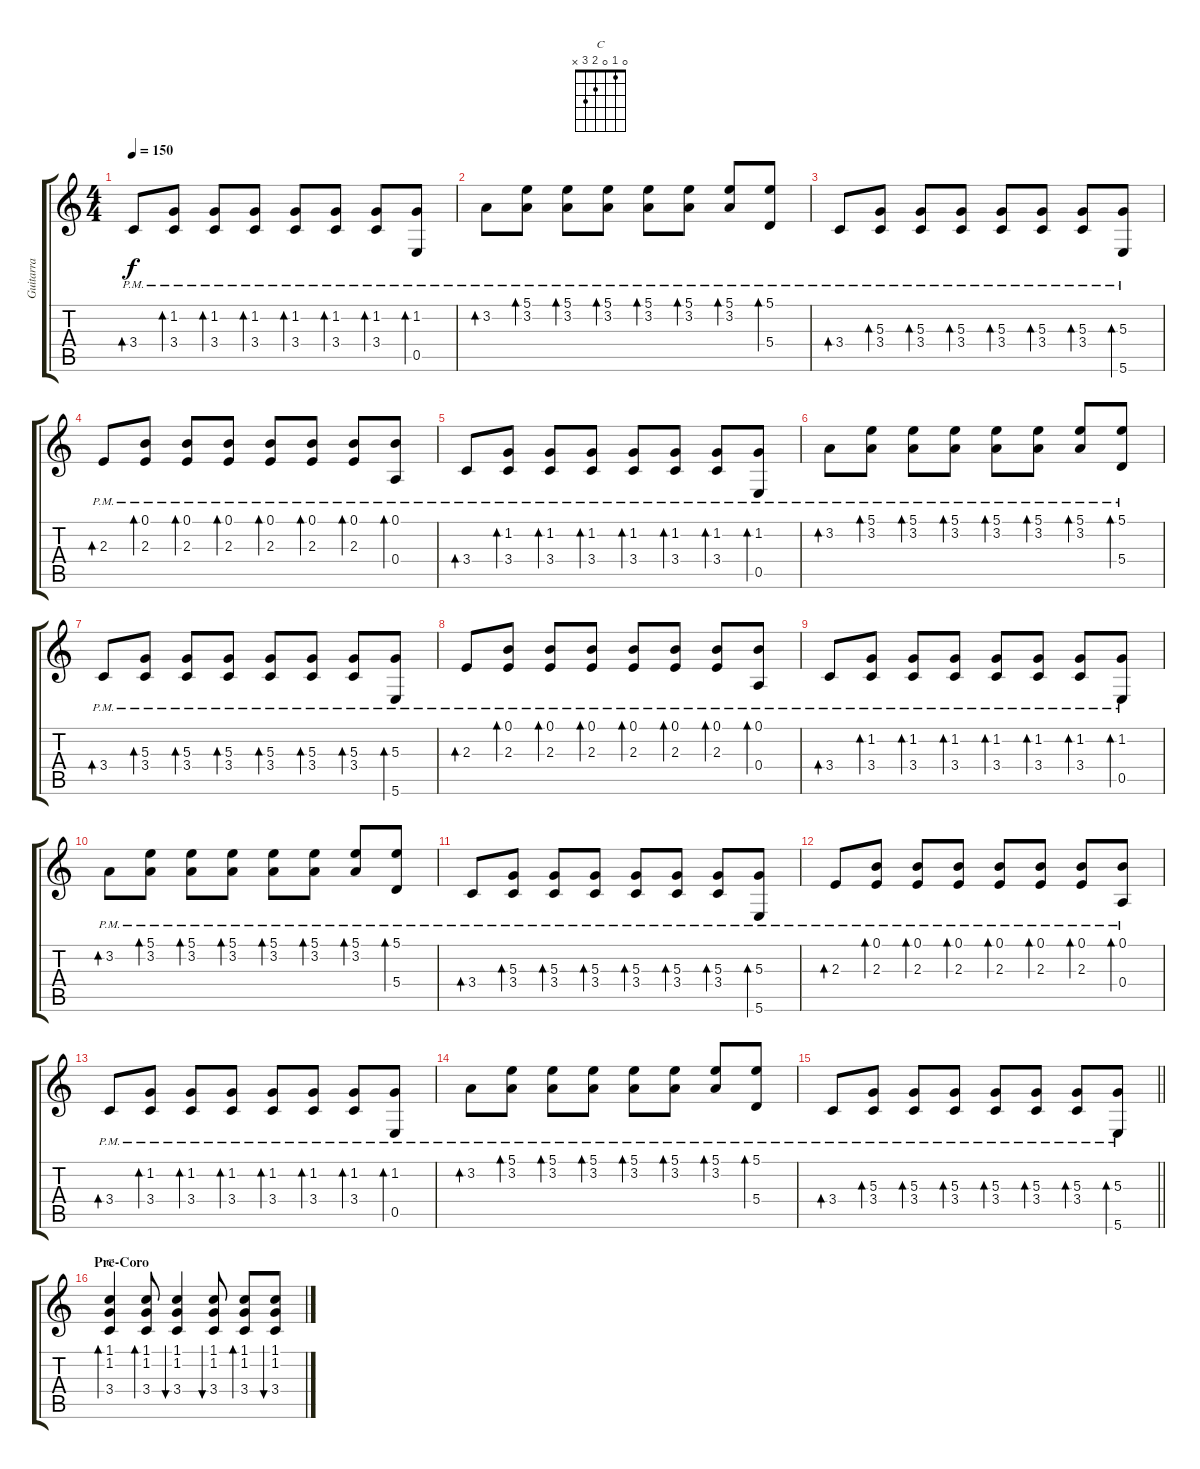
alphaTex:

\track ("Guitarra" "Guitarra") {instrument overdrivenguitar}
\staff {score tabs}
\tuning (B3 Gb3 D3 A2 E2 B1) {hide}
\chord ("C" 0 1 0 2 3 x)
\ts (4 4)
\tempo 150
\clef g2
\ks c
3.4{pm}.8{bd 60 dy f balance 0} (1.2{pm} 3.4{pm}).8{bd 60} (1.2{pm} 3.4{pm}).8{bd 60} (1.2{pm} 3.4{pm}).8{bd 60} (1.2{pm} 3.4{pm}).8{bd 60} (1.2{pm} 3.4{pm}).8{bd 60} (1.2{pm} 3.4{pm}).8{bd 60} (1.2{pm} 0.5{pm}).8{bd 60} |
3.2{pm}.8{bd 60 balance 16} (5.1{pm} 3.2{pm}).8{bd 60} (5.1{pm} 3.2{pm}).8{bd 60} (5.1{pm} 3.2{pm}).8{bd 60} (5.1{pm} 3.2{pm}).8{bd 60} (5.1{pm} 3.2{pm}).8{bd 60} (5.1{pm} 3.2{pm}).8{bd 60} (5.1{pm} 5.4{pm}).8{bd 60} |
3.4{pm}.8{bd 60 balance 0} (5.3{pm} 3.4{pm}).8{bd 60} (5.3{pm} 3.4{pm}).8{bd 60} (5.3{pm} 3.4{pm}).8{bd 60} (5.3{pm} 3.4{pm}).8{bd 60} (5.3{pm} 3.4{pm}).8{bd 60} (5.3{pm} 3.4{pm}).8{bd 60} (5.3{pm} 5.6{pm}).8{bd 60} |
2.3{pm}.8{bd 60 balance 16} (0.1{pm} 2.3{pm}).8{bd 60} (0.1{pm} 2.3{pm}).8{bd 60} (0.1{pm} 2.3{pm}).8{bd 60} (0.1{pm} 2.3{pm}).8{bd 60} (0.1{pm} 2.3{pm}).8{bd 60} (0.1{pm} 2.3{pm}).8{bd 60} (0.1{pm} 0.4{pm}).8{bd 60} |
3.4{pm}.8{bd 60 balance 0} (1.2{pm} 3.4{pm}).8{bd 60} (1.2{pm} 3.4{pm}).8{bd 60} (1.2{pm} 3.4{pm}).8{bd 60} (1.2{pm} 3.4{pm}).8{bd 60} (1.2{pm} 3.4{pm}).8{bd 60} (1.2{pm} 3.4{pm}).8{bd 60} (1.2{pm} 0.5{pm}).8{bd 60} |
3.2{pm}.8{bd 60 balance 16} (5.1{pm} 3.2{pm}).8{bd 60} (5.1{pm} 3.2{pm}).8{bd 60} (5.1{pm} 3.2{pm}).8{bd 60} (5.1{pm} 3.2{pm}).8{bd 60} (5.1{pm} 3.2{pm}).8{bd 60} (5.1{pm} 3.2{pm}).8{bd 60} (5.1{pm} 5.4{pm}).8{bd 60} |
3.4{pm}.8{bd 60 balance 0} (5.3{pm} 3.4{pm}).8{bd 60} (5.3{pm} 3.4{pm}).8{bd 60} (5.3{pm} 3.4{pm}).8{bd 60} (5.3{pm} 3.4{pm}).8{bd 60} (5.3{pm} 3.4{pm}).8{bd 60} (5.3{pm} 3.4{pm}).8{bd 60} (5.3{pm} 5.6{pm}).8{bd 60} |
2.3{pm}.8{bd 60 balance 16} (0.1{pm} 2.3{pm}).8{bd 60} (0.1{pm} 2.3{pm}).8{bd 60} (0.1{pm} 2.3{pm}).8{bd 60} (0.1{pm} 2.3{pm}).8{bd 60} (0.1{pm} 2.3{pm}).8{bd 60} (0.1{pm} 2.3{pm}).8{bd 60} (0.1{pm} 0.4{pm}).8{bd 60} |
3.4{pm}.8{bd 60 balance 0} (1.2{pm} 3.4{pm}).8{bd 60} (1.2{pm} 3.4{pm}).8{bd 60} (1.2{pm} 3.4{pm}).8{bd 60} (1.2{pm} 3.4{pm}).8{bd 60} (1.2{pm} 3.4{pm}).8{bd 60} (1.2{pm} 3.4{pm}).8{bd 60} (1.2{pm} 0.5{pm}).8{bd 60} |
3.2{pm}.8{bd 60 balance 16} (5.1{pm} 3.2{pm}).8{bd 60} (5.1{pm} 3.2{pm}).8{bd 60} (5.1{pm} 3.2{pm}).8{bd 60} (5.1{pm} 3.2{pm}).8{bd 60} (5.1{pm} 3.2{pm}).8{bd 60} (5.1{pm} 3.2{pm}).8{bd 60} (5.1{pm} 5.4{pm}).8{bd 60} |
3.4{pm}.8{bd 60 balance 0} (5.3{pm} 3.4{pm}).8{bd 60} (5.3{pm} 3.4{pm}).8{bd 60} (5.3{pm} 3.4{pm}).8{bd 60} (5.3{pm} 3.4{pm}).8{bd 60} (5.3{pm} 3.4{pm}).8{bd 60} (5.3{pm} 3.4{pm}).8{bd 60} (5.3{pm} 5.6{pm}).8{bd 60} |
2.3{pm}.8{bd 60 balance 16} (0.1{pm} 2.3{pm}).8{bd 60} (0.1{pm} 2.3{pm}).8{bd 60} (0.1{pm} 2.3{pm}).8{bd 60} (0.1{pm} 2.3{pm}).8{bd 60} (0.1{pm} 2.3{pm}).8{bd 60} (0.1{pm} 2.3{pm}).8{bd 60} (0.1{pm} 0.4{pm}).8{bd 60} |
3.4{pm}.8{bd 60 balance 0} (1.2{pm} 3.4{pm}).8{bd 60} (1.2{pm} 3.4{pm}).8{bd 60} (1.2{pm} 3.4{pm}).8{bd 60} (1.2{pm} 3.4{pm}).8{bd 60} (1.2{pm} 3.4{pm}).8{bd 60} (1.2{pm} 3.4{pm}).8{bd 60} (1.2{pm} 0.5{pm}).8{bd 60} |
3.2{pm}.8{bd 60 balance 16} (5.1{pm} 3.2{pm}).8{bd 60} (5.1{pm} 3.2{pm}).8{bd 60} (5.1{pm} 3.2{pm}).8{bd 60} (5.1{pm} 3.2{pm}).8{bd 60} (5.1{pm} 3.2{pm}).8{bd 60} (5.1{pm} 3.2{pm}).8{bd 60} (5.1{pm} 5.4{pm}).8{bd 60} |
\barLineRight lightlight
3.4{pm}.8{bd 60 balance 0} (5.3{pm} 3.4{pm}).8{bd 60} (5.3{pm} 3.4{pm}).8{bd 60} (5.3{pm} 3.4{pm}).8{bd 60} (5.3{pm} 3.4{pm}).8{bd 60} (5.3{pm} 3.4{pm}).8{bd 60} (5.3{pm} 3.4{pm}).8{bd 60} (5.3{pm} 5.6{pm}).8{bd 60} |
\section ("" "Pre-Coro")
(1.1 1.2 3.4).4{bd 60 ch "C"} (1.1 1.2 3.4).8{bd 60} (1.1 1.2 3.4).4{bu 60} (1.1 1.2 3.4).8{bu 60} (1.1 1.2 3.4).8{bd 60} (1.1 1.2 3.4).8{bu 60}
